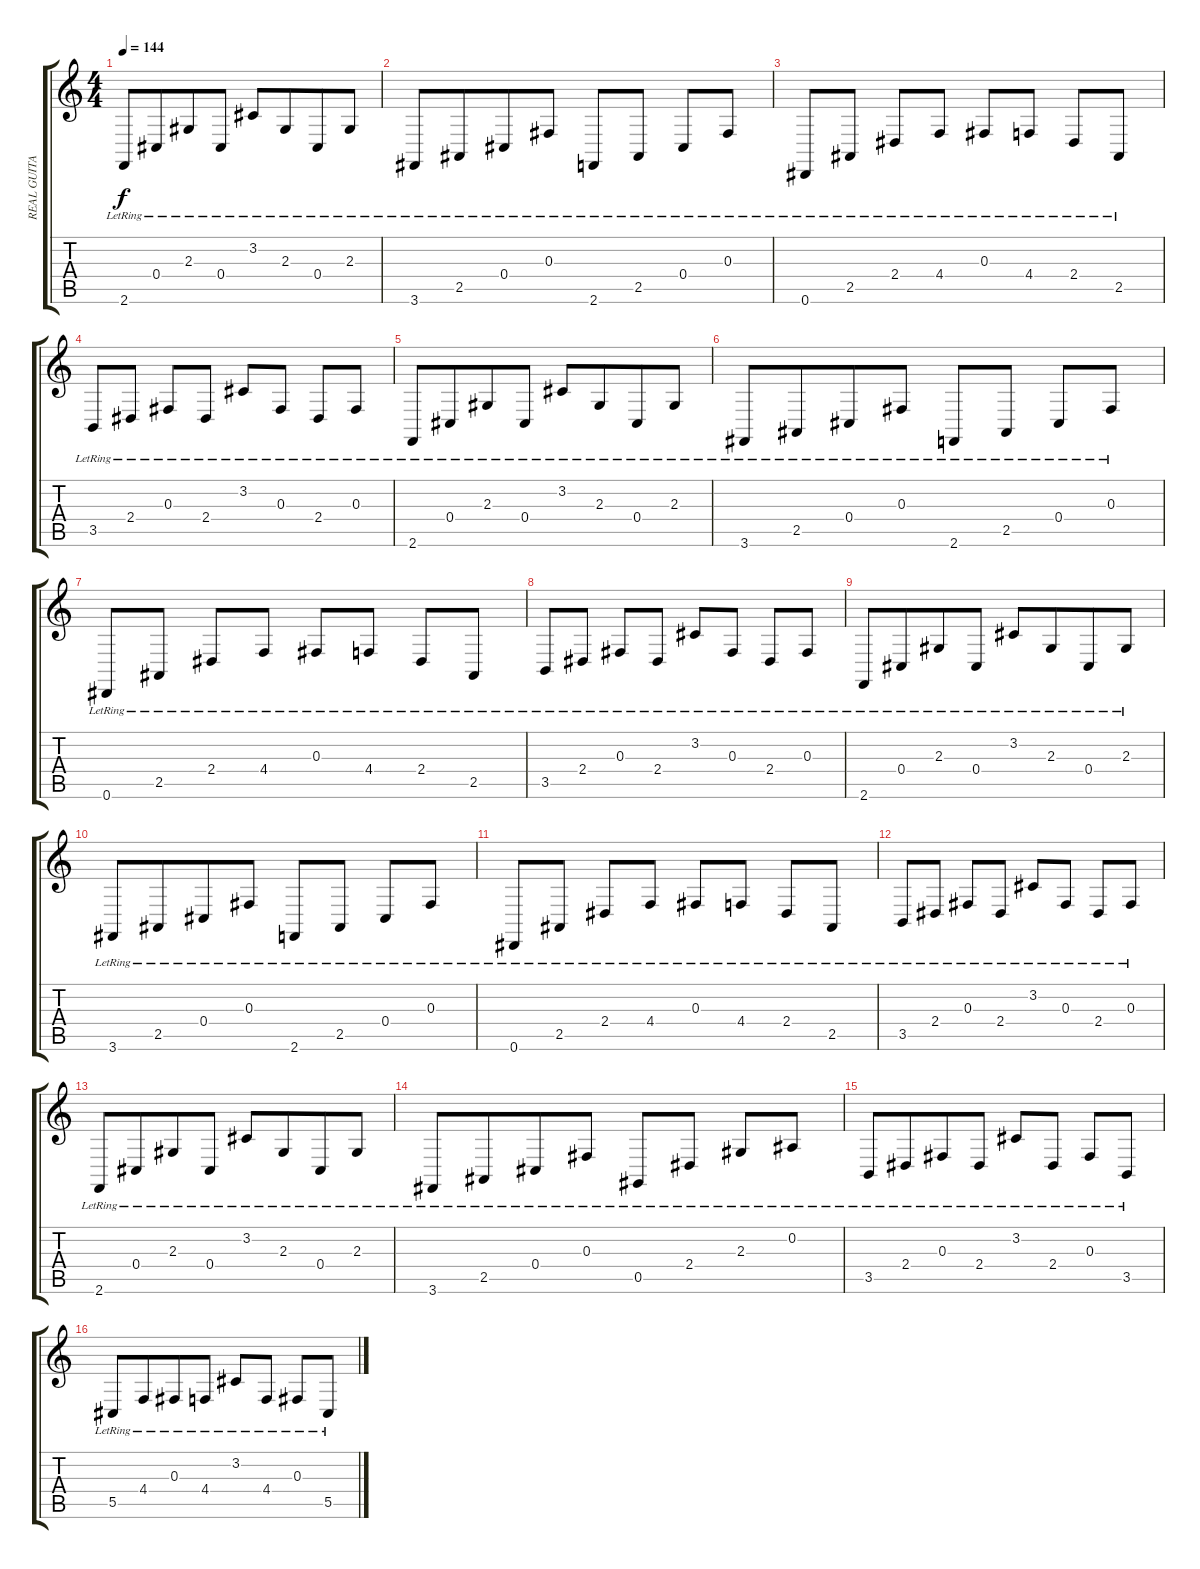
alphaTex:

\track ("REAL GUITAR ( ARPEGIOS )" "REAL GUITA") {instrument electricgrandpiano}
\staff {score tabs}
\tuning (Eb4 Bb3 Gb3 Db3 Ab2 Eb2) {hide}
\ts (4 4)
\tempo 144
\clef g2
\ks c
2.6{lr}.8{dy f beam merge} 0.4{lr}.8{beam merge} 2.3{lr}.8 0.4{lr}.8 3.2{lr}.8 2.3{lr}.8{beam merge} 0.4{lr}.8 2.3{lr}.8 |
3.6{lr}.8 2.5{lr}.8{beam merge} 0.4{lr}.8{beam merge} 0.3{lr}.8 2.6{lr}.8 2.5{lr}.8 0.4{lr}.8 0.3{lr}.8 |
0.6{lr}.8{beam merge} 2.5{lr}.8 2.4{lr}.8 4.4{lr}.8 0.3{lr}.8 4.4{lr}.8 2.4{lr}.8 2.5{lr}.8 |
3.5{lr}.8 2.4{lr}.8 0.3{lr}.8 2.4{lr}.8 3.2{lr}.8{beam merge} 0.3{lr}.8 2.4{lr}.8 0.3{lr}.8 |
2.6{lr}.8{beam merge} 0.4{lr}.8{beam merge} 2.3{lr}.8 0.4{lr}.8 3.2{lr}.8 2.3{lr}.8{beam merge} 0.4{lr}.8 2.3{lr}.8 |
3.6{lr}.8 2.5{lr}.8{beam merge} 0.4{lr}.8{beam merge} 0.3{lr}.8 2.6{lr}.8 2.5{lr}.8 0.4{lr}.8 0.3{lr}.8 |
0.6{lr}.8{beam merge} 2.5{lr}.8 2.4{lr}.8 4.4{lr}.8 0.3{lr}.8 4.4{lr}.8 2.4{lr}.8 2.5{lr}.8 |
3.5{lr}.8 2.4{lr}.8 0.3{lr}.8 2.4{lr}.8 3.2{lr}.8{beam merge} 0.3{lr}.8 2.4{lr}.8 0.3{lr}.8 |
2.6{lr}.8{beam merge} 0.4{lr}.8{beam merge} 2.3{lr}.8 0.4{lr}.8 3.2{lr}.8 2.3{lr}.8{beam merge} 0.4{lr}.8 2.3{lr}.8 |
3.6{lr}.8 2.5{lr}.8{beam merge} 0.4{lr}.8{beam merge} 0.3{lr}.8 2.6{lr}.8 2.5{lr}.8 0.4{lr}.8 0.3{lr}.8 |
0.6{lr}.8{beam merge} 2.5{lr}.8 2.4{lr}.8 4.4{lr}.8 0.3{lr}.8 4.4{lr}.8 2.4{lr}.8 2.5{lr}.8 |
3.5{lr}.8 2.4{lr}.8 0.3{lr}.8 2.4{lr}.8 3.2{lr}.8{beam merge} 0.3{lr}.8 2.4{lr}.8 0.3{lr}.8 |
2.6{lr}.8{beam merge} 0.4{lr}.8{beam merge} 2.3{lr}.8 0.4{lr}.8 3.2{lr}.8 2.3{lr}.8{beam merge} 0.4{lr}.8 2.3{lr}.8 |
3.6{lr}.8 2.5{lr}.8{beam merge} 0.4{lr}.8{beam merge} 0.3{lr}.8 0.5{lr}.8 2.4{lr}.8 2.3{lr}.8 0.2{lr}.8 |
3.5{lr}.8 2.4{lr}.8{beam merge} 0.3{lr}.8{beam merge} 2.4{lr}.8 3.2{lr}.8 2.4{lr}.8 0.3{lr}.8 3.5{lr}.8 |
5.5{lr}.8 4.4{lr}.8{beam merge} 0.3{lr}.8{beam merge} 4.4{lr}.8 3.2{lr}.8 4.4{lr}.8 0.3{lr}.8 5.5{lr}.8
